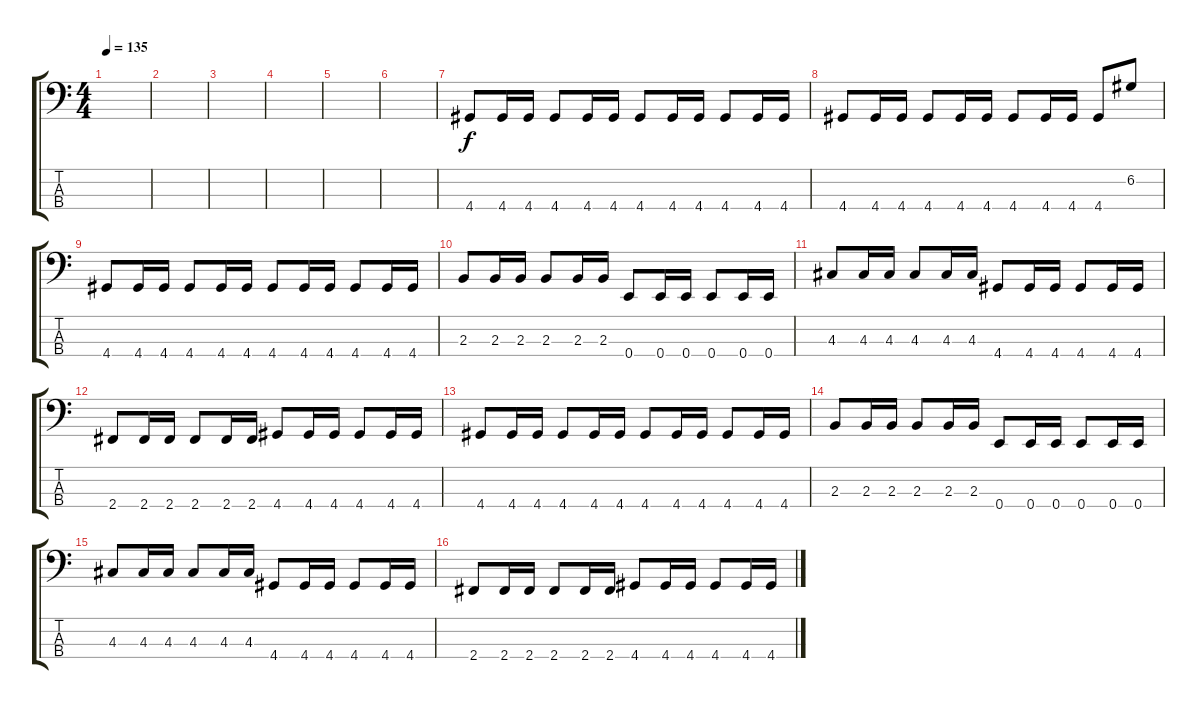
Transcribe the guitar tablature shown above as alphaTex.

\track "" {instrument electricbassfinger}
\staff {score tabs}
\tuning (G2 D2 A1 E1) {hide}
\ts (4 4)
\tempo 135
\clef f4
\ks c
|
|
|
|
|
|
4.4.8 4.4.16 4.4.16 4.4.8 4.4.16 4.4.16 4.4.8 4.4.16 4.4.16 4.4.8 4.4.16 4.4.16 |
4.4.8 4.4.16 4.4.16 4.4.8 4.4.16 4.4.16 4.4.8 4.4.16 4.4.16 4.4.8 6.2.8 |
4.4.8 4.4.16 4.4.16 4.4.8 4.4.16 4.4.16 4.4.8 4.4.16 4.4.16 4.4.8 4.4.16 4.4.16 |
2.3.8 2.3.16 2.3.16 2.3.8 2.3.16 2.3.16 0.4.8 0.4.16 0.4.16 0.4.8 0.4.16 0.4.16 |
4.3.8 4.3.16 4.3.16 4.3.8 4.3.16 4.3.16 4.4.8 4.4.16 4.4.16 4.4.8 4.4.16 4.4.16 |
2.4.8 2.4.16 2.4.16 2.4.8 2.4.16 2.4.16 4.4.8 4.4.16 4.4.16 4.4.8 4.4.16 4.4.16 |
4.4.8 4.4.16 4.4.16 4.4.8 4.4.16 4.4.16 4.4.8 4.4.16 4.4.16 4.4.8 4.4.16 4.4.16 |
2.3.8 2.3.16 2.3.16 2.3.8 2.3.16 2.3.16 0.4.8 0.4.16 0.4.16 0.4.8 0.4.16 0.4.16 |
4.3.8 4.3.16 4.3.16 4.3.8 4.3.16 4.3.16 4.4.8 4.4.16 4.4.16 4.4.8 4.4.16 4.4.16 |
2.4.8 2.4.16 2.4.16 2.4.8 2.4.16 2.4.16 4.4.8 4.4.16 4.4.16 4.4.8 4.4.16 4.4.16
